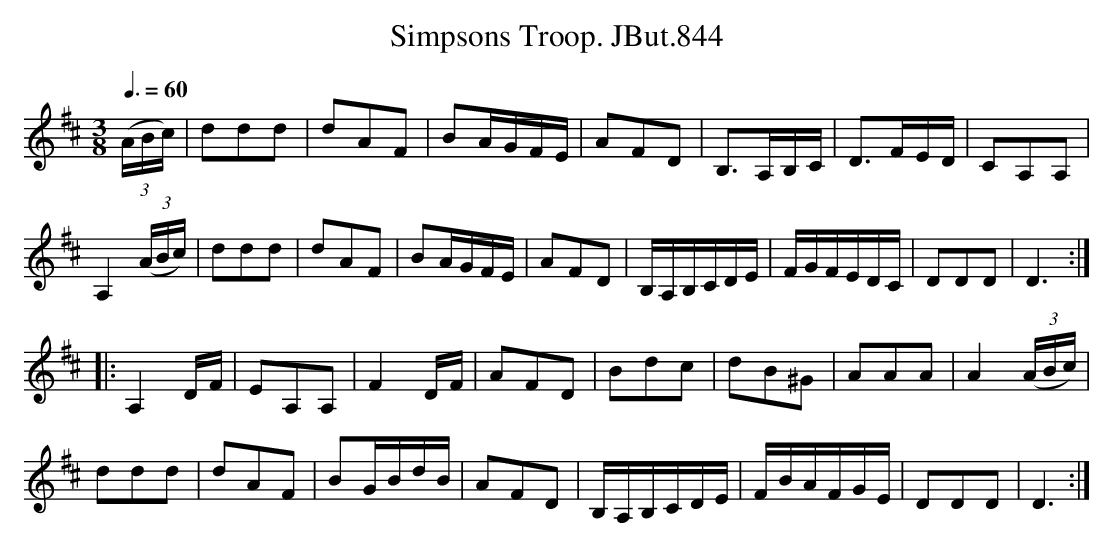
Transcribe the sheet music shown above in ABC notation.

X:1
T:Simpsons Troop. JBut.844
M:3/8
L:1/8
Q:3/8=60
K:D
((3A/B/c/)|ddd|dAF|BA/G/F/E/|\
AFD|B,3/2A,/B,/C/|D3/2F/E/D/|CA,A,|
A,2((3A/B/c/)|ddd|dAF|BA/G/F/E/|\
AFD|B,/A,/B,/C/D/E/|F/G/F/E/D/C/|DDD|D3:|
|:A,2 D/F/|EA,A,|F2 D/F/|AFD|\
Bdc|dB^G|AAA|A2 ((3A/B/c/)|
ddd|dAF|BG/B/d/B/|AFD|\
B,/A,/B,/C/D/E/|F/B/A/F/G/E/|DDD|D3:|
